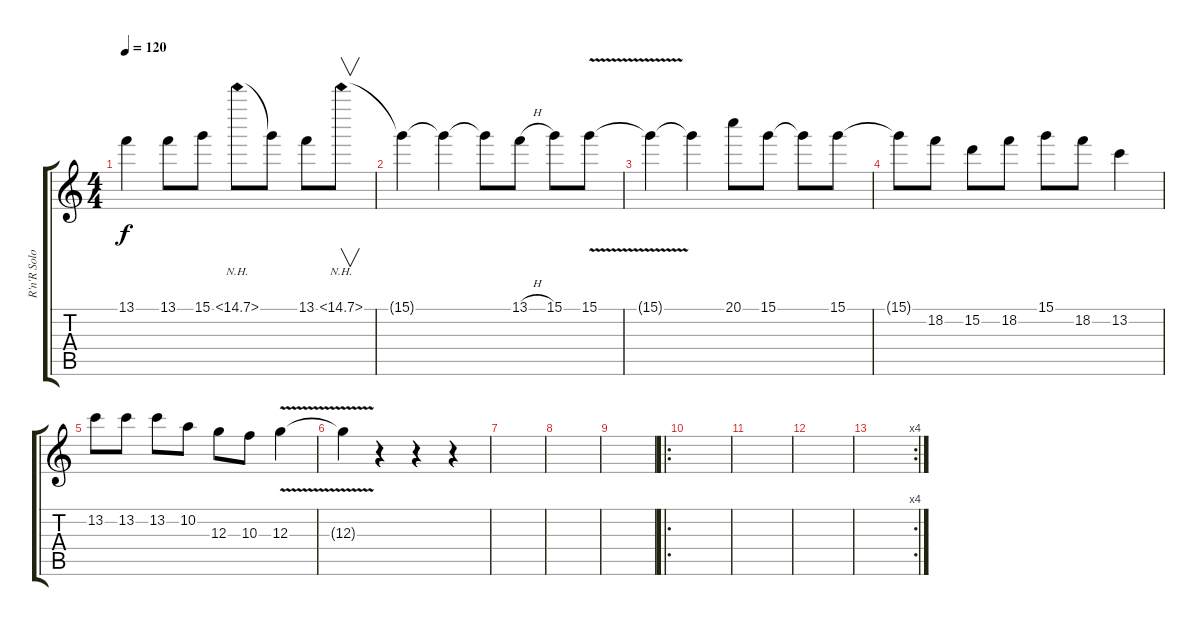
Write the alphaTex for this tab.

\track ("R'n'R Solo Guitar " "R'n'R Solo") {instrument overdrivenguitar}
\staff {score tabs}
\tuning (E4 B3 G3 D3 A2 E2) {hide}
\ts (4 4)
\tempo 120
\clef g2
\ks c
13.1{t}.4{dy f} 13.1.8 15.1.8 15.1{nh}.8 15.1{t}.8 13.1.8 15.1{nh}.8{v} |
15.1{t}.4 15.1{t}.4 15.1{t}.8 13.1{h}.8 15.1.8 15.1{v}.8 |
15.1{t}.4 15.1{t}.4 20.1.8 15.1.8 15.1{t}.8 15.1.8 |
15.1{t}.8 18.2.8 15.2.8 18.2.8 15.1.8 18.2.8 13.2.4 |
13.2.8 13.2.8 13.2.8 10.2.8 12.3.8 10.3.8 12.3{v}.4 |
12.3{t}.4 r.4 r.4 r.4 |
|
|
|
\ro
|
|
|
\rc 4
